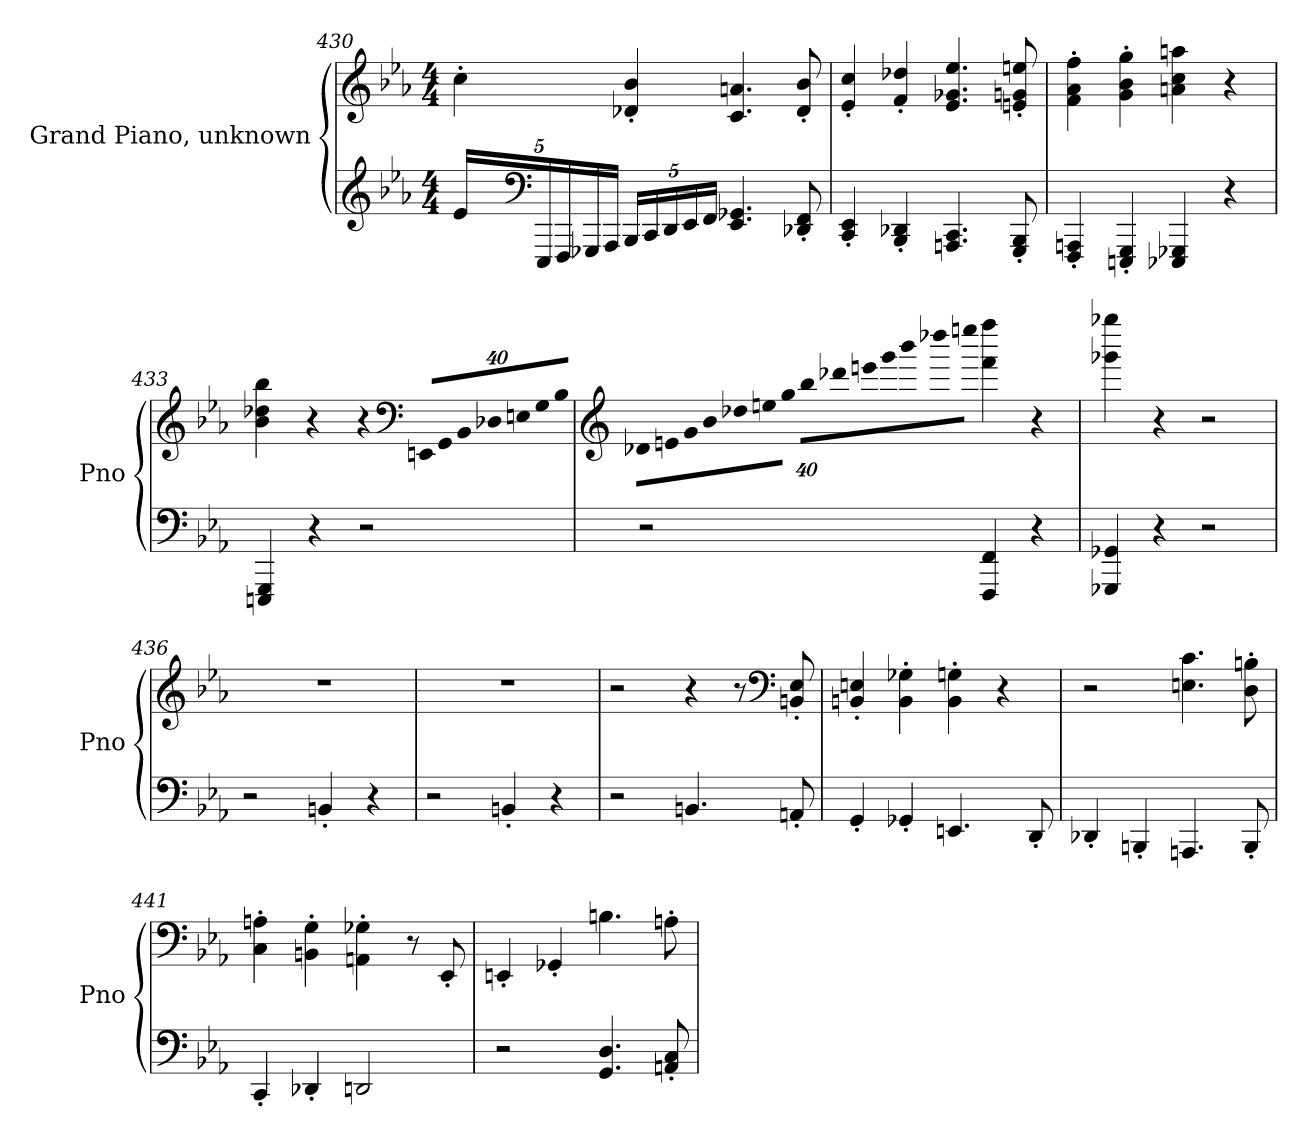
**kern	**kern
*part1	*part1
*staff2	*staff1
*I"Grand Piano, unknown	*
*I'Pno	*
*clefG2	*clefG2
*k[b-e-a-]	*k[b-e-a-]
*M4/4	*M4/4
*Xbrackettup	*
=430	=430
20e-/LL	4cc'\
*clefF4	*
20EEE-/	.
20FFF/	.
20GGG-X/	.
20AAA-/JJ	.
20BBB-/LL	4d-X/' 4b-/'
20CC/	.
20DD/	.
20EE-/	.
20FF/JJ	.
4.EE-/ 4.GG-X/	4.c/ 4.an/
8DD-X/' 8FF/'	8d-/' 8b-/'
!!LO:LB:g=z
=431	=431
4CC/' 4EE-/'	4e-/' 4cc/'
4BBB-/' 4DD-X/'	4f/' 4dd-X/'
4.AAAn/ 4.CC/	4.e-/ 4.g-X/ 4.ee-/
8GGG/' 8BBB-/'	8en/' 8gn/' 8een/'
=432	=432
4FFF/' 4AAAn/'	4f\' 4a-\' 4ff\'
4EEEn/' 4GGG/'	4g\' 4b-\' 4gg\'
4EEE-X/ 4GGG-X/	4an\ 4cc\ 4aan\
4r	4r
=433	=433
640ryy	4b-\ 4dd-X\ 4bb-\
4EEEn/ 4GGG/	.
.	4r
4r	.
.	4r
2r	.
*	*clefF4
*	*Xbrackettup
!	!LO:N:vis=32
.	640%23EEn/LLL
!	!LO:N:vis=32
.	640%23GG/
!	!LO:N:vis=32
.	640%23BB-/
!	!LO:N:vis=32
.	640%23D-X/
!	!LO:N:vis=32
.	640%23En/
!	!LO:N:vis=32
.	640%23G/
!	!LO:N:vis=32
.	640%23B-/JJJ
!!LO:LB:g=z
=434	=434
*	*clefG2
!	!LO:N:vis=32
320ryy	640%23d-X\LLL
2r	.
!	!LO:N:vis=32
.	640%23en\
!	!LO:N:vis=32
.	640%23g\
!	!LO:N:vis=32
.	640%23b-\
!	!LO:N:vis=32
.	640%23dd-X\
!	!LO:N:vis=32
.	640%23een\
!	!LO:N:vis=32
.	640%23gg\JJJ
!	!LO:N:vis=32
.	640%23bb-\LLL
!	!LO:N:vis=32
.	640%23ddd-X\
!	!LO:N:vis=32
.	640%23eeen\
!	!LO:N:vis=32
.	640%23ggg\
!	!LO:N:vis=32
.	640%23bbb-\
!	!LO:N:vis=32
.	640%23dddd-X\
!	!LO:N:vis=32
.	640%23eeeen\JJJ
4FFF/ 4FF/	4fff\ 4ffff\
4r	4r
=435	=435
4GGG-X/ 4GG-X/	4ggg-X\ 4gggg-X\
4r	4r
2r	2r
=436	=436
2r	1r
4BBn'/	.
4r	.
=437	=437
2r	1r
4BBn'/	.
4r	.
=438	=438
2r	2r
4.BBn/	4r
.	8r
*	*clefF4
8AAn'/	8BBn/' 8E-/'
!!LO:LB:g=z
=439	=439
4GG'/	4BBn/' 4En/'
4GG-X'/	4BB\' 4G-X\'
4.EEn/	4BB\' 4Gn\'
.	4r
8DD'/	.
=440	=440
4DD-X'/	2r
4BBBn'/	.
4.AAAn/	4.En\ 4.c\
8BBB'/	8D\' 8Bn\'
=441	=441
4CC'/	4C\' 4An\'
4DD-X'/	4BBn\' 4G\'
2DDn/	4AAn\' 4G-X\'
.	8r
.	8EE-'/
=442	=442
2r	4EEn'/
.	4GG-X'/
4.GG/ 4.D/	4.Bn\
8AAn/' 8C/'	8An'\
=	=
*-	*-
